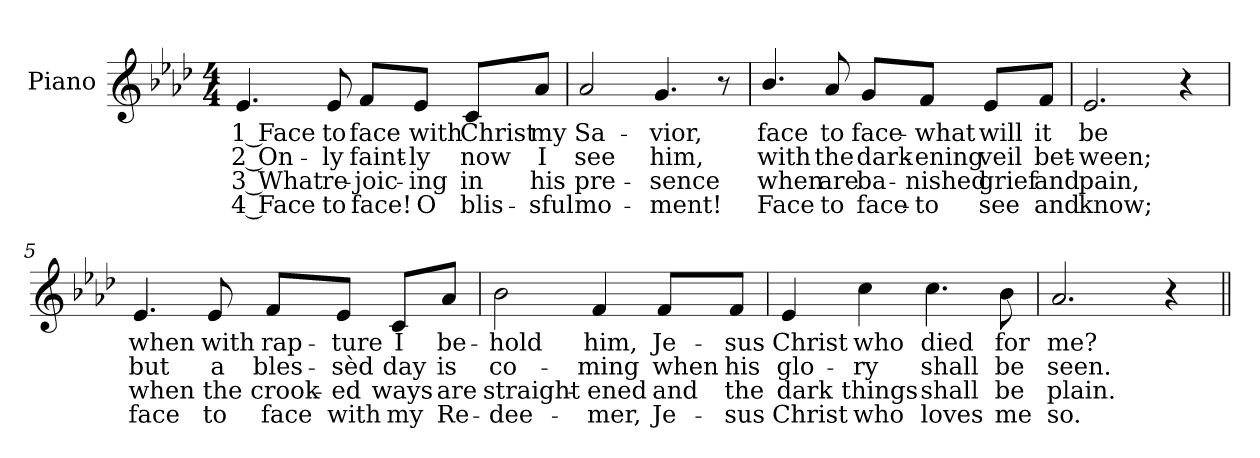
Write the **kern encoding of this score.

**kern	**text	**text	**text	**text
*part1	*part1	*part1	*part1	*part1
*staff1	*staff1	*staff1	*staff1	*staff1
*I"Piano	*	*	*	*
*I'Pno.	*	*	*	*
!!LO:PB:g=z
*clefG2	*	*	*	*
*k[b-e-a-d-]	*	*	*	*
*A-:	*	*	*	*
*M4/4	*	*	*	*
=1	=1	=1	=1	=1
!	!LO:LY:b:color=#000000	!LO:LY:b:color=#000000	!LO:LY:b:color=#000000	!LO:LY:b:color=#000000
4.e-i/	1 Face	2 On-	3 What	4 Face
!	!LO:LY:b:color=#000000	!LO:LY:b:color=#000000	!LO:LY:b:color=#000000	!LO:LY:b:color=#000000
8e-i/	to	-ly	re-	-to
!	!LO:LY:b:color=#000000	!LO:LY:b:color=#000000	!LO:LY:b:color=#000000	!LO:LY:b:color=#000000
8fi/L	face	faint-	joic-	-face!
!	!LO:LY:b:color=#000000	!LO:LY:b:color=#000000	!LO:LY:b:color=#000000	!LO:LY:b:color=#000000
8e-i/J	with	-ly	ing	O
!	!LO:LY:b:color=#000000	!LO:LY:b:color=#000000	!LO:LY:b:color=#000000	!LO:LY:b:color=#000000
8ci/L	Christ	now	in	blis-
!	!LO:LY:b:color=#000000	!LO:LY:b:color=#000000	!LO:LY:b:color=#000000	!LO:LY:b:color=#000000
8a-i/J	my	I	-his	sful
=2	=2	=2	=2	=2
!	!LO:LY:b:color=#000000	!LO:LY:b:color=#000000	!LO:LY:b:color=#000000	!LO:LY:b:color=#000000
2a-i/	Sa-	see	pre-	-mo-
!	!LO:LY:b:color=#000000	!LO:LY:b:color=#000000	!LO:LY:b:color=#000000	!LO:LY:b:color=#000000
4.gi/	-vior,	him,	-sence	ment!
8r	.	.	.	.
!!LO:LB:g=z
=3	=3	=3	=3	=3
!	!LO:LY:b:color=#000000	!LO:LY:b:color=#000000	!LO:LY:b:color=#000000	!LO:LY:b:color=#000000
4.b-i/	face	with	when	Face
!	!LO:LY:b:color=#000000	!LO:LY:b:color=#000000	!LO:LY:b:color=#000000	!LO:LY:b:color=#000000
8a-i/	to	the	are	to
!	!LO:LY:b:color=#000000	!LO:LY:b:color=#000000	!LO:LY:b:color=#000000	!LO:LY:b:color=#000000
8gi/L	face-	dark-	ba-	-face-
!	!LO:LY:b:color=#000000	!LO:LY:b:color=#000000	!LO:LY:b:color=#000000	!LO:LY:b:color=#000000
8fi/J	-what	-ening	-nished	to
!	!LO:LY:b:color=#000000	!LO:LY:b:color=#000000	!LO:LY:b:color=#000000	!LO:LY:b:color=#000000
8e-i/L	will	veil	grief	see
!	!LO:LY:b:color=#000000	!LO:LY:b:color=#000000	!LO:LY:b:color=#000000	!LO:LY:b:color=#000000
8fi/J	it	bet-	and	and
=4	=4	=4	=4	=4
!	!LO:LY:b:color=#000000	!LO:LY:b:color=#000000	!LO:LY:b:color=#000000	!LO:LY:b:color=#000000
2.e-i/	be	-ween;	pain,	know;
4r	.	.	.	.
=5	=5	=5	=5	=5
!	!LO:LY:b:color=#000000	!LO:LY:b:color=#000000	!LO:LY:b:color=#000000	!LO:LY:b:color=#000000
4.e-i/	when	but	when	face
!	!LO:LY:b:color=#000000	!LO:LY:b:color=#000000	!LO:LY:b:color=#000000	!LO:LY:b:color=#000000
8e-i/	with	a	the	to
!	!LO:LY:b:color=#000000	!LO:LY:b:color=#000000	!LO:LY:b:color=#000000	!LO:LY:b:color=#000000
8fi/L	rap-	bles-	crook-	-face
!	!LO:LY:b:color=#000000	!LO:LY:b:color=#000000	!LO:LY:b:color=#000000	!LO:LY:b:color=#000000
8e-i/J	-ture	-sèd	ed	with
!	!LO:LY:b:color=#000000	!LO:LY:b:color=#000000	!LO:LY:b:color=#000000	!LO:LY:b:color=#000000
8ci/L	I	day	ways	my
!	!LO:LY:b:color=#000000	!LO:LY:b:color=#000000	!LO:LY:b:color=#000000	!LO:LY:b:color=#000000
8a-i/J	be-	is	are	Re-
!!LO:LB:g=z
=6	=6	=6	=6	=6
!	!LO:LY:b:color=#000000	!LO:LY:b:color=#000000	!LO:LY:b:color=#000000	!LO:LY:b:color=#000000
2b-i\	-hold	co-	-straight-	-dee-
!	!LO:LY:b:color=#000000	!LO:LY:b:color=#000000	!LO:LY:b:color=#000000	!LO:LY:b:color=#000000
4fi/	him,	-ming	-ened	mer,
!	!LO:LY:b:color=#000000	!LO:LY:b:color=#000000	!LO:LY:b:color=#000000	!LO:LY:b:color=#000000
8fi/L	Je-	when	and	Je-
!	!LO:LY:b:color=#000000	!LO:LY:b:color=#000000	!LO:LY:b:color=#000000	!LO:LY:b:color=#000000
8fi/J	-sus	his	-the	sus
=7	=7	=7	=7	=7
!	!LO:LY:b:color=#000000	!LO:LY:b:color=#000000	!LO:LY:b:color=#000000	!LO:LY:b:color=#000000
4e-i/	Christ	glo-	dark	Christ
!	!LO:LY:b:color=#000000	!LO:LY:b:color=#000000	!LO:LY:b:color=#000000	!LO:LY:b:color=#000000
4cci\	who	-ry	things	who
!	!LO:LY:b:color=#000000	!LO:LY:b:color=#000000	!LO:LY:b:color=#000000	!LO:LY:b:color=#000000
4.cci\	died	shall	shall	loves
!	!LO:LY:b:color=#000000	!LO:LY:b:color=#000000	!LO:LY:b:color=#000000	!LO:LY:b:color=#000000
8b-i\	for	be	be	me
=8	=8	=8	=8	=8
!	!LO:LY:b:color=#000000	!LO:LY:b:color=#000000	!LO:LY:b:color=#000000	!LO:LY:b:color=#000000
2.a-i/	me?	seen.	plain.	so.
4r	.	.	.	.
=||	=||	=||	=||	=||
*-	*-	*-	*-	*-
